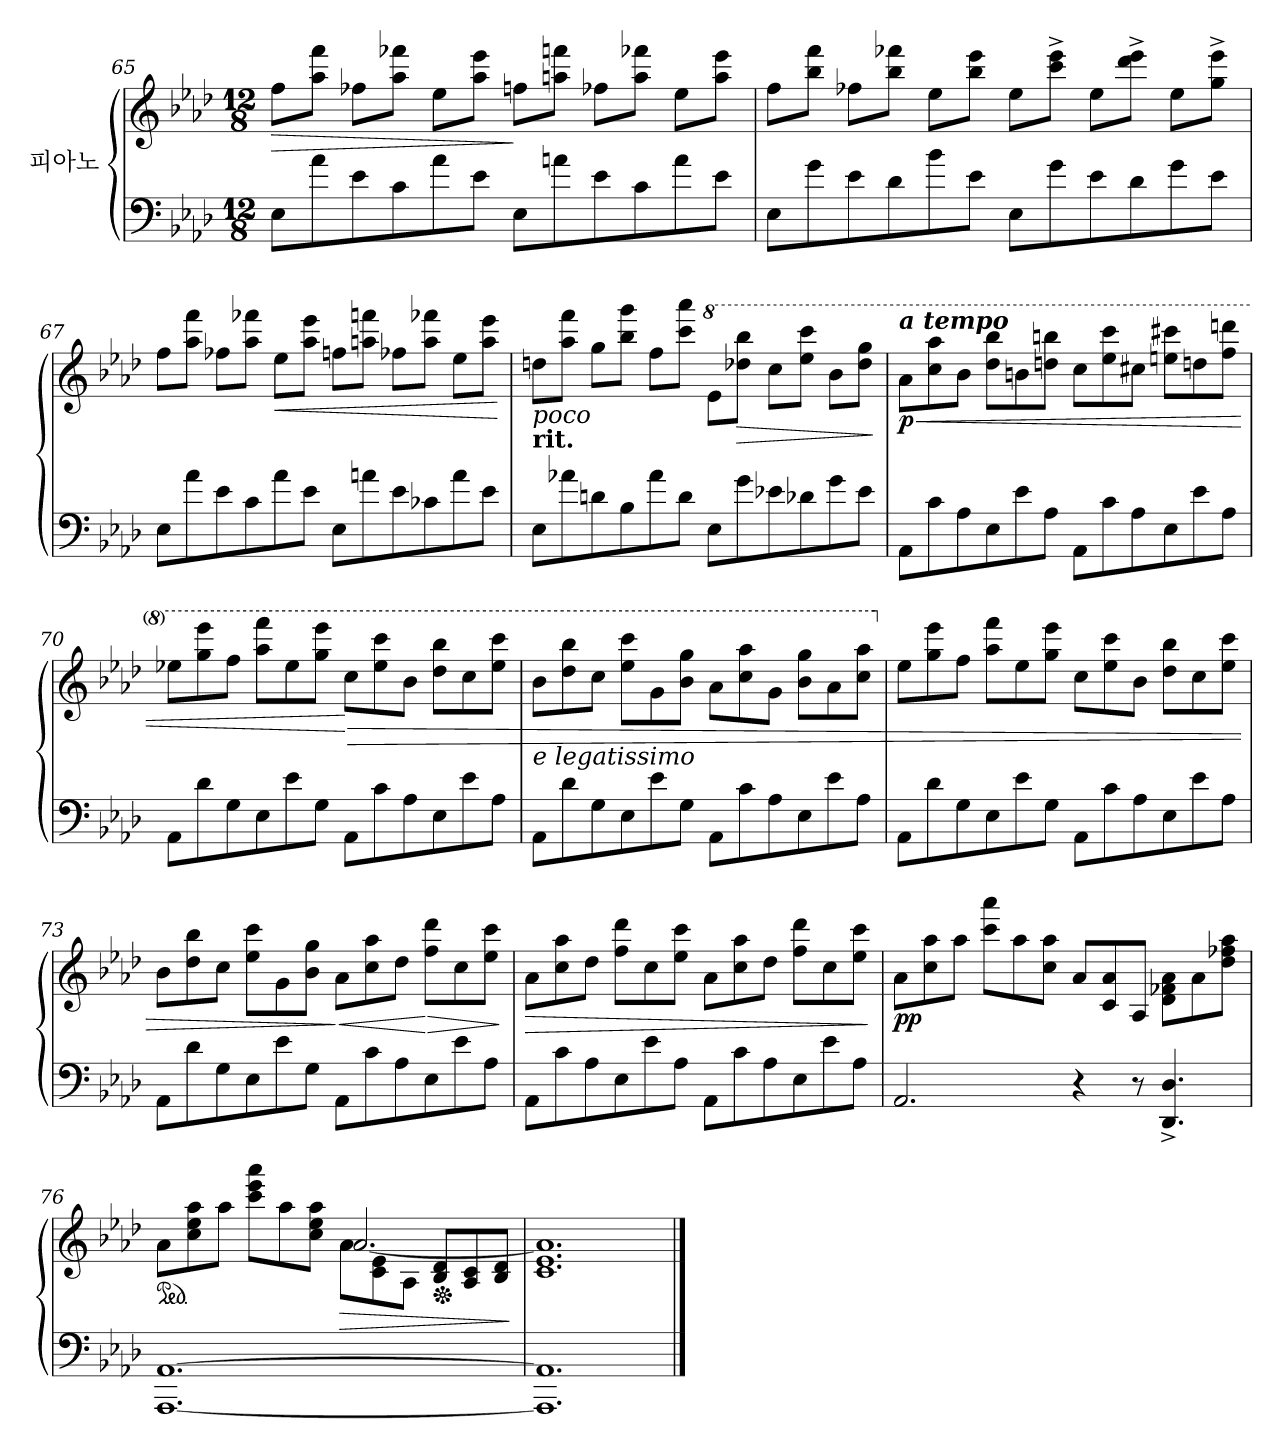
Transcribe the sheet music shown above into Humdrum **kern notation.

**kern	**kern	**dynam
*part1	*part1	*part1
*staff2	*staff1	*staff1/2
*I"피아노	*	*
*clefF4	*clefG2	*
*k[b-e-a-d-]	*k[b-e-a-d-]	*
*M12/8	*M12/8	*
=65	=65	=65
!	!	!LO:HP:b
8E-\L	8ff\L	>
8a-\	8aa-\ 8fff\J	.
8e-\	8ff-X\L	.
8c\	8aa-\ 8fff-X\J	.
8a-\	8ee-\L	.
8e-\J	8aa-\ 8eee-\J	.
8E-\L	8ffn\L	]
8an\	8aan\ 8fffn\J	.
8e-\	8ff-X\L	.
8c\	8aa\ 8fff-X\J	.
8a\	8ee-\L	.
8e-\J	8aa\ 8eee-\J	.
!!LO:PB:g=z
=66	=66	=66
8E-\L	8ff\L	.
8g\	8bb-\ 8fff\J	.
8e-\	8ff-X\L	.
8d-\	8bb-\ 8fff-X\J	.
8b-\	8ee-\L	.
8e-\J	8bb-\ 8eee-\J	.
8E-\L	8ee-\L	.
8g\	8ccc\^ 8eee-\^J	.
8e-\	8ee-\L	.
8d-\	8ddd-\^ 8eee-\^J	.
8g\	8ee-\L	.
8e-\J	8gg\^ 8eee-\^J	.
=67	=67	=67
8E-\L	8ff\L	.
8a-\	8aa-\ 8fff\J	.
8e-\	8ff-X\L	.
8c\	8aa-\ 8fff-X\J	.
!	!	!LO:HP:b
8a-\	8ee-\L	<
8e-\J	8aa-\ 8eee-\J	.
8E-\L	8ffn\L	.
8an\	8aan\ 8fffn\J	.
8e-\	8ff-X\L	.
8c-X\	8aa\ 8fff-X\J	.
8a\	8ee-\L	.
8e-\J	8aa\ 8eee-\J	.
.	.	[
!!LO:LB:g=z
=68	=68	=68
!	!LO:TX:b:i:t=poco	!
!	!LO:TX:b:B:t=rit.	!
8E-\L	8ddn\L	.
*	*MM218	*
8a-X\	8aa-\ 8fff\J	.
8dn\	8gg\L	.
*	*MM210	*
8B-\	8bb-\ 8ggg\J	.
8a-\	8ff\L	.
*	*MM207	*
8d\J	8ccc\ 8aaa-\J	.
*	*8va	*
8E-\L	8ee-\L	.
!	!	!LO:HP:b
8g\	8ddd-X\ 8bbb-\J	>
8e-X\	8ccc\L	.
8d-X\	8eee-\ 8cccc\J	.
8g\	8bb-\L	.
8e-\J	8ddd-\ 8ggg\J	.
.	.	]
=69	=69	=69
*	*MM195	*
!	!LO:TX:a:Bi:t=a tempo	!
!	!	!LO:HP:b
!	!	!LO:DY:n=1:b
8AA-\L	8aa-\L	< p
8c\	8ccc\ 8aaa-\	.
*	*MM210	*
8A-\	8bb-\J	.
8E-\	8ddd-\ 8bbb-\L	.
*	*MM225	*
8e-\	8bbn\	.
*	*MM228	*
8A-\J	8dddn\ 8bbbn\J	.
8AA-\L	8ccc\L	.
8c\	8eee-\ 8cccc\	.
8A-\	8ccc#X\J	.
8E-\	8eeen\ 8cccc#X\L	.
8e-\	8dddn\	.
8A-\J	8fff\ 8ddddn\J	.
!!LO:LB:g=z
=70	=70	=70
8AA-\L	8eee-X\L	.
8d-\	8ggg\ 8eeee-\	.
8G\	8fff\J	.
8E-\	8aaa-\ 8ffff\L	.
8e-\	8eee-\	.
8G\J	8ggg\ 8eeee-\J	.
!	!	!LO:HP:n=1:b
8AA-\L	8ccc\L	[ >
8c\	8eee-\ 8cccc\	.
8A-\	8bb-\J	.
8E-\	8ddd-\ 8bbb-\L	.
8e-\	8ccc\	.
8A-\J	8eee-\ 8cccc\J	.
=71	=71	=71
!	!LO:TX:b:i:t=e        legatissimo	!
8AA-\L	8bb-\L	.
8d-\	8ddd-\ 8bbb-\	.
8G\	8ccc\J	.
8E-\	8eee-\ 8cccc\L	.
8e-\	8gg\	.
8G\J	8bb-\ 8ggg\J	.
8AA-\L	8aa-\L	.
8c\	8ccc\ 8aaa-\	.
8A-\	8gg\J	.
8E-\	8bb-\ 8ggg\L	.
8e-\	8aa-\	.
8A-\J	8ccc\ 8aaa-\J	.
!!LO:LB:g=z
=72	=72	=72
*	*X8va	*
8AA-\L	8ee-\L	.
8d-\	8gg\ 8eee-\	.
8G\	8ff\J	.
8E-\	8aa-\ 8fff\L	.
8e-\	8ee-\	.
8G\J	8gg\ 8eee-\J	.
8AA-\L	8cc\L	.
8c\	8ee-\ 8ccc\	.
8A-\	8b-\J	.
8E-\	8dd-\ 8bb-\L	.
8e-\	8cc\	.
8A-\J	8ee-\ 8ccc\J	.
=73	=73	=73
8AA-\L	8b-\L	.
8d-\	8dd-\ 8bb-\	.
8G\	8cc\J	.
8E-\	8ee-\ 8ccc\L	.
8e-\	8g\	.
8G\J	8b-\ 8gg\J	.
!	!	!LO:HP:n=1:b
8AA-\L	8a-\L	] <
8c\	8cc\ 8aa-\	.
8A-\	8dd-\J	.
!	!	!LO:HP:n=1:b
8E-\	8ff\ 8ddd-\L	[ >
8e-\	8cc\	.
8A-\J	8ee-\ 8ccc\J	.
.	.	]
=74	=74	=74
!	!	!LO:HP:b
8AA-\L	8a-\L	>
*	*MM225	*
8c\	8cc\ 8aa-\	.
8A-\	8dd-\J	.
*	*MM220	*
8E-\	8ff\ 8ddd-\L	.
8e-\	8cc\	.
*	*MM218	*
8A-\J	8ee-\ 8ccc\J	.
8AA-\L	8a-\L	.
*	*MM214	*
8c\	8cc\ 8aa-\	.
8A-\	8dd-\J	.
8E-\	8ff\ 8ddd-\L	.
*	*MM210	*
8e-\	8cc\	.
8A-\J	8ee-\ 8ccc\J	.
.	.	]
!!LO:LB:g=z
=75	=75	=75
!	!	!LO:DY:b
2.AA-/	8a-\L	pp
.	8cc\ 8aa-\	.
.	8aa-\J	.
.	8ccc\ 8aaa-\L	.
.	8aa-\	.
.	8cc\ 8aa-\J	.
4r	8a-/L	.
.	8c/ 8a-/	.
8r	8A-/J	.
4.DD-/^ 4.D-/^	8d-\ 8f-X\ 8a-\L	.
.	8a-\	.
.	8dd-\ 8ff-X\ 8aa-\J	.
=76	=76	=76
*	*ped	*
*	*^	*
[1.AAA- [1.AA-	8a-\L	2.ryy	.
.	8cc\ 8ee-\ 8aa-\	.	.
.	8aa-\J	.	.
.	8ccc\ 8eee-\ 8aaa-\L	.	.
.	8aa-\	.	.
.	8cc\ 8ee-\ 8aa-\J	.	.
*	*MM180	*	*
!	!	!	!LO:HP:b
.	8a-\L	[2.a-/	>
.	8c\ 8e-\	.	.
*	*MM150	*	*
.	8A-\J	.	.
*	*Xped	*	*
*	*MM105	*	*
.	8B-/ 8d-/L	.	.
.	8A-/ 8c/	.	.
.	8B-/ 8d-/J	.	.
*	*v	*v	*
.	.	]
=77	=77	=77
*	*^	*
1.AAA-] 1.AA-]	1.c 1.e-	1.a-]	.
*	*v	*v	*
==	==	==
*-	*-	*-
